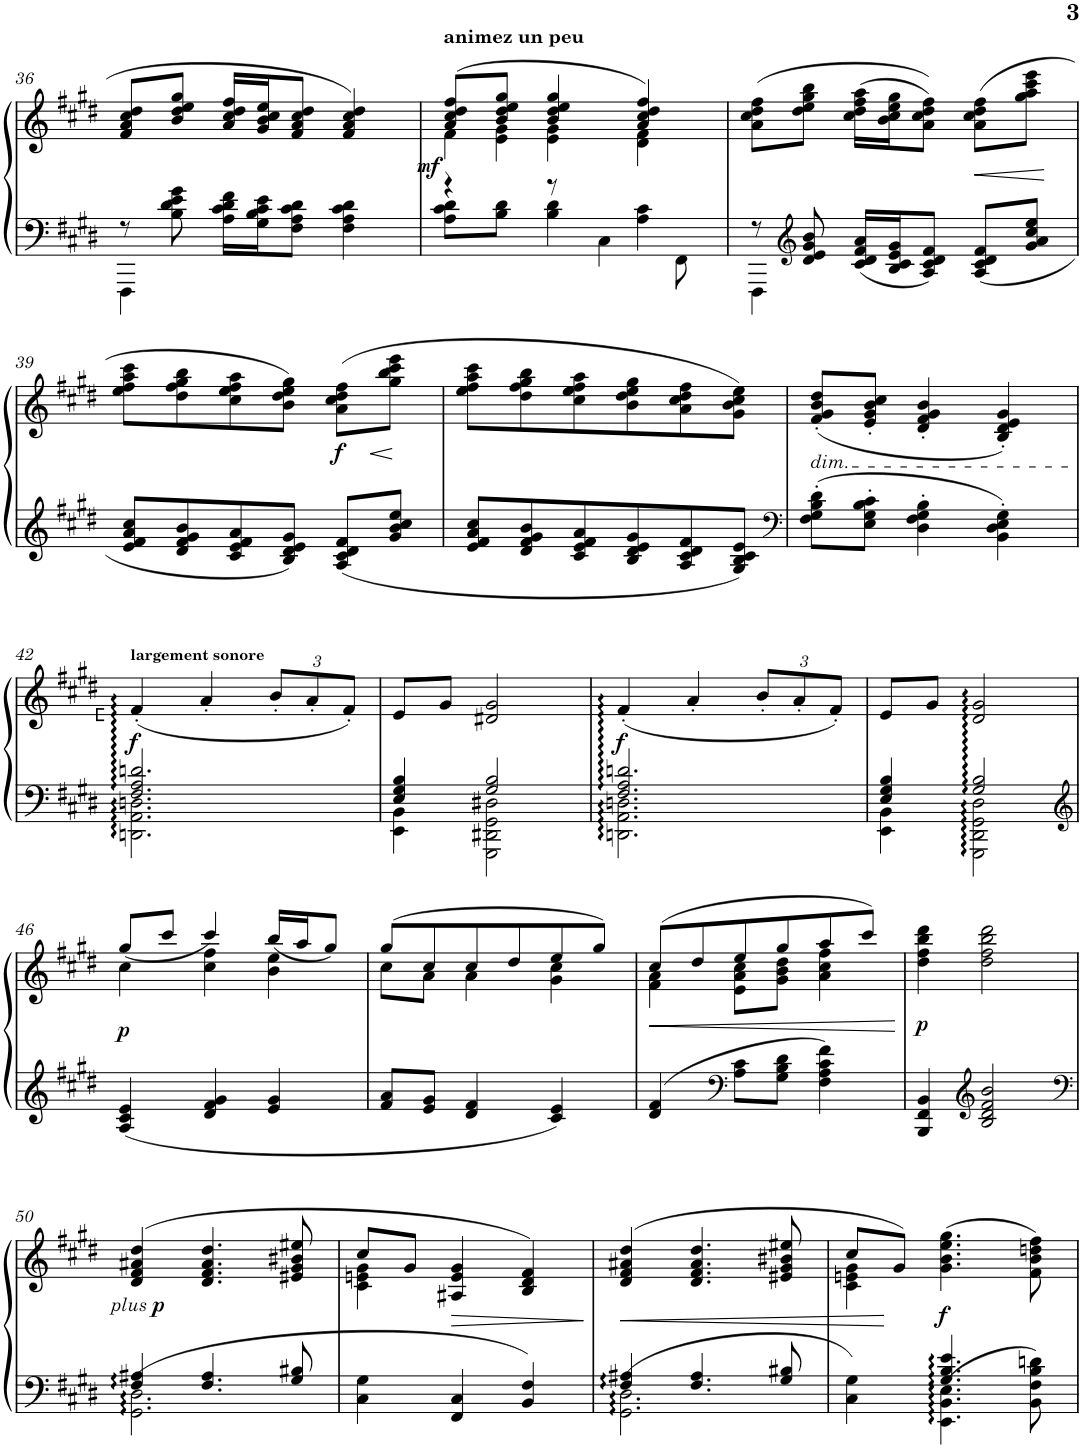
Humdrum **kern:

**kern	**kern	**dynam
*part1	*part1	*part1
*staff2	*staff1	*staff1/2
*I"Piano	*	*
*I'Pno.	*	*
!!LO:PB:g=z
*clefF4	*clefG2	*
*k[f#c#g#d#]	*k[f#c#g#d#]	*
*M3/4	*M3/4	*
=36	=36	=36
*^	*	*
8r	4FFF#\	8f#/ 8a/ 8cc#/ 8dd#/L	.
8B\ 8d#\ 8e\ 8g#\	.	8b/ 8dd#/ 8ee/ 8gg#/J	.
16A\ 16c#\ 16d#\ 16f#\LL	2ryy	16a/ 16cc#/ 16dd#/ 16ff#/LL	.
16G#\ 16B\ 16c#\ 16e\J	.	16g#/ 16b/ 16cc#/ 16ee/J	.
8F#\ 8A\ 8c#\ 8d#\J	.	8f#/ 8a/ 8cc#/ 8dd#/J	.
4F#\ 4A\ 4c#\ 4d#\	.	4f#/ 4a/ 4cc#/ 4dd#/	.
=37	=37	=37	=37
*	*	*^	*
!	!	!LO:TX:a:B:t=animez un peu	!	!
!	!	!	!	!LO:DY:b
4r	8A\ 8c#\ 8d#\L	(8a/ 8cc#/ 8dd#/ 8ff#/L	8f#\L	mf
.	8B\ 8d#\J	8b/ 8dd#/ 8ee/ 8gg#/J	8e\ 8g#\J	.
8r	4B\ 4d#\	4b/ 4dd#/ 4ee/ 4gg#/	4e\ 4g#\	.
4C#\	.	.	.	.
.	4A\ 4c#\	4a/ 4cc#/ 4dd#/ 4ff#/)	4d#\ 4f#\	.
8FF#\	.	.	.	.
*	*	*v	*v	*
=38	=38	=38	=38
8r	4FFF#\	(8a\ 8cc#\ 8dd#\ 8ff#\L	.
*clefG2	*	*	*
8d#/ 8e/ 8g#/ 8b/	.	8dd#\ 8ee\ 8gg#\ 8bb\J	.
16c#/ 16d#/ 16f#/ 16a/LL	2ryy	(16cc#\ 16dd#\ 16ff#\ 16aa\LL	.
16B/ 16c#/ 16e/ 16g#/J	.	16b\ 16cc#\ 16ee\ 16gg#\J	.
8A/ 8c#/ 8d#/ 8f#/J	.	8a\ 8cc#\ 8dd#\ 8ff#\J))	.
!	!	!	!LO:HP:b
8A/ 8c#/ 8d#/ 8f#/L	.	(8a\ 8cc#\ 8dd#\ 8ff#\L	<
8g#/ 8a/ 8cc#/ 8ee/J	.	8gg#\ 8aa\ 8ccc#\ 8eee\J	.
*v	*v	*	*
.	.	[
!!LO:LB:g=z
=39	=39	=39
8e/ 8f#/ 8a/ 8cc#/L	8ee\ 8ff#\ 8aa\ 8ccc#\L	.
8d#/ 8f#/ 8g#/ 8b/	8dd#\ 8ff#\ 8gg#\ 8bb\	.
8c#/ 8e/ 8f#/ 8a/	8cc#\ 8ee\ 8ff#\ 8aa\	.
8B/ 8d#/ 8e/ 8g#/J	8b\ 8dd#\ 8ee\ 8gg#\J)	.
!	!	!LO:HP:b
!	!	!LO:DY:n=1:b
8A/ 8c#/ 8d#/ 8f#/L	(8a\ 8cc#\ 8dd#\ 8ff#\L	< f
8g#/ 8b/ 8cc#/ 8ee/J	8gg#\ 8bb\ 8ccc#\ 8eee\J	.
.	.	[
=40	=40	=40
8e/ 8f#/ 8a/ 8cc#/L	8ee\ 8ff#\ 8aa\ 8ccc#\L	.
8d#/ 8f#/ 8g#/ 8b/	8dd#\ 8ff#\ 8gg#\ 8bb\	.
8c#/ 8e/ 8f#/ 8a/	8cc#\ 8ee\ 8ff#\ 8aa\	.
8B/ 8d#/ 8e/ 8g#/	8b\ 8dd#\ 8ee\ 8gg#\	.
8A/ 8c#/ 8d#/ 8f#/	8a\ 8cc#\ 8dd#\ 8ff#\	.
8G#/ 8B/ 8c#/ 8e/J	8g#\ 8b\ 8cc#\ 8ee\J)	.
=41	=41	=41
*clefF4	*	*
!	!LO:TX:b:i:t=dim.	!
8F#\' 8G#\' 8B\' 8d#\'L	(8f#/' 8g#/' 8b/' 8dd#/'L	.
8E\' 8G#\' 8B\' 8c#\'J	8e/' 8g#/' 8b/' 8cc#/'J	.
4D#\' 4F#\' 4G#\' 4B\'	4d#/' 4f#/' 4g#/' 4b/'	.
4BB\' 4D#\' 4E\' 4G#\'	4B/' 4d#/' 4e/' 4g#/')	.
!!LO:LB:g=z
=42	=42	=42
*^	*	*
!	!	!LO:TX:a:B:t=largement sonore	!
!	!	!	!LO:DY:b
2.DDn\:: 2.AA\:: 2.Dn\::	2.F#/: 2.A/: 2.dn/:	(4f#'/	f
.	.	4a'/	.
*	*	*Xbrackettup	*
.	.	12b'/L	.
.	.	12a'/	.
.	.	12f#'/J)	.
=43	=43	=43	=43
4EE\ 4BB\	4E/ 4G#/ 4B/	8e/L	.
.	.	8g#/J	.
2G#/ 2B/	2GGG#\ 2DD#X\ 2GG#\ 2D#X\	2d#X/ 2g#/	.
=44	=44	=44	=44
!	!	!	!LO:DY:b
2.DDn\ 2.AA\ 2.Dn\	2.F#/:: 2.A/:: 2.dn/::	(4f#'/	f
.	.	4a'/	.
.	.	12b'/L	.
.	.	12a'/	.
.	.	12f#'/J)	.
=45	=45	=45	=45
4EE\ 4BB\	4E/ 4G#/ 4B/	8e/L	.
.	.	8g#/J	.
2G#/ 2B/	2GGG#\:: 2DD#\:: 2GG#\:: 2D#\::	2d#/ 2g#/	.
*v	*v	*	*
!!LO:LB:g=z
=46	=46	=46
*clefG2	*	*
*^	*^	*
!	!	!	!	!LO:DY:b
*v	*v	*	*	*
4A/ 4c#/ 4e/	4cc#\	(8gg#/L	p
.	.	8ccc#/J	.
4d#/ 4f#/ 4g#/	4cc#\ 4ff#\	4ccc#/)	.
4e/ 4g#/	4b\ 4ee\	(16bb/LL	.
.	.	16aa/J	.
.	.	8gg#/J)	.
=47	=47	=47	=47
8f#/ 8a/L	(8gg#/L	8cc#\L	.
8e/ 8g#/J	8cc#/	8a\J	.
4d#/ 4f#/	8cc#/	4a\	.
.	8dd#/	.	.
4c#/ 4e/	8ee/	4g#\ 4cc#\	.
.	8gg#/J)	.	.
=48	=48	=48	=48
!	!	!	!LO:HP:b
4d#/ 4f#/	(8cc#/L	4f#\ 4a\	<
.	8dd#/	.	.
*clefF4	*	*	*
8A\ 8c#\L	8ee/	8e\ 8a\ 8cc#\L	.
8G#\ 8B\ 8d#\J	8gg#/	8g#\ 8b\ 8dd#\J	.
4F#\ 4A\ 4c#\ 4f#\	8aa/	4a\ 4cc#\ 4ff#\	.
.	8ccc#/J)	.	.
*	*v	*v	*
.	.	[
=49	=49	=49
!	!	!LO:DY:b
4BBB/ 4FF#/ 4BB/	4dd#\ 4ff#\ 4bb\ 4ddd#\	p
*clefG2	*	*
2B/ 2d#/ 2f#/ 2b/	2dd#\ 2ff#\ 2bb\ 2ddd#\	.
!!LO:LB:g=z
=50	=50	=50
*clefF4	*	*
*^	*	*
!	!	!	!LO:DY:b
!	!	!	!LO:DY:n=1:b
2.GG#\ 2.D#\	4F#/:: 4A#X/::	(4d#/ 4f#/ 4a#X/ 4dd#/	other-dynamics p
.	4.F#/ 4.A#/	4.d#/ 4.f#/ 4.a#/ 4.dd#/	.
.	8G#/ 8B#X/	8e#X/ 8g#/ 8b#X/ 8ee#X/	.
*v	*v	*	*
=51	=51	=51
*	*^	*
4C#\ 4G#\	8cc#/L	4c#\ 4en\ 4g#\	.
.	8g#/J	.	.
!	!	!	!LO:HP:b
4FF#/ 4C#/	4A#X/ 4e/ 4g#/	2ryy	>
4BB/ 4F#/	4B/ 4d#/ 4f#/)	.	.
*	*v	*v	*
.	.	]
=52	=52	=52
*^	*	*
!	!	!	!LO:HP:b
2.GG#\ 2.D#\	4F#/:: 4A#X/::	(4d#/ 4f#/ 4a#X/ 4dd#/	<
.	4.F#/ 4.A#/	4.d#/ 4.f#/ 4.a#/ 4.dd#/	.
.	8G#/ 8B#X/	8e#X/ 8g#/ 8b#X/ 8ee#X/	.
=53	=53	=53	=53
*	*	*^	*
4C#\ 4G#\	4ryy	8cc#/L	4c#\ 4en\ 4g#\	.
.	.	8g#/J)	.	[
!	!	!	!	!LO:DY:b
4.EE\ 4.BB\ 4.E\	4.G#/:: 4.B/:: 4.e/::	(4.g#\ 4.b\ 4.ee\ 4.gg#\	2ryy	f
8BB\ 8F#\ 8B\ 8dn\	8ryy	8f#\ 8b\ 8ddn\ 8ff#\)	.	.
*v	*v	*	*	*
*	*v	*v	*
=	=	=
*-	*-	*-
